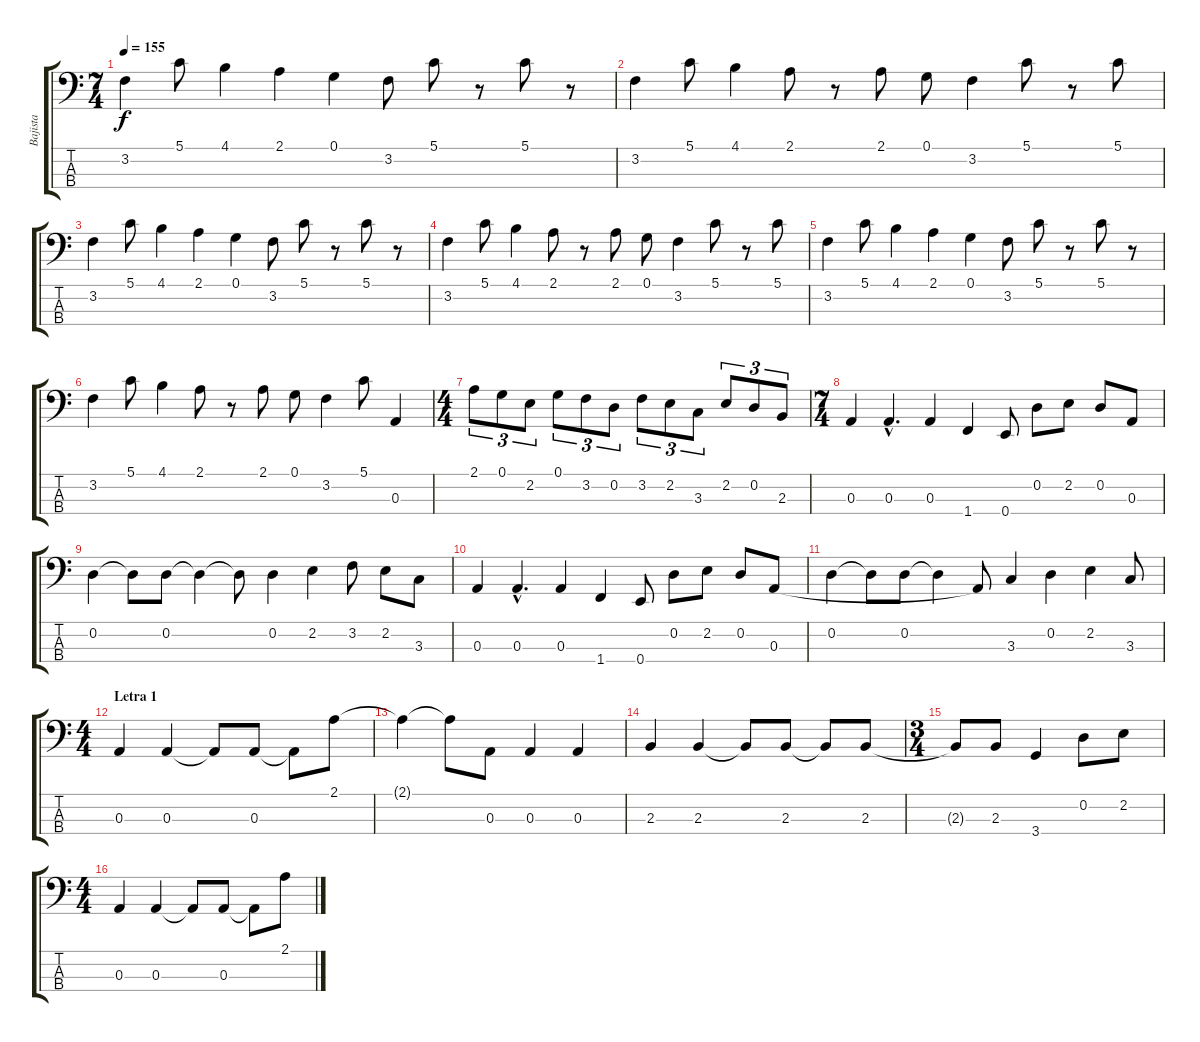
\track ("Bajista" "Bajista") {instrument electricbassfinger}
\staff {score tabs}
\tuning (G2 D2 A1 E1) {hide}
\ts (7 4)
\tempo 155
\clef f4
\ks c
3.2.4{dy f} 5.1.8 4.1.4 2.1.4 0.1.4 3.2.8 5.1.8 r.8 5.1.8 r.8 |
3.2.4 5.1.8 4.1.4 2.1.8 r.8 2.1.8 0.1.8 3.2.4 5.1.8 r.8 5.1.8 |
3.2.4 5.1.8 4.1.4 2.1.4 0.1.4 3.2.8 5.1.8 r.8 5.1.8 r.8 |
3.2.4 5.1.8 4.1.4 2.1.8 r.8 2.1.8 0.1.8 3.2.4 5.1.8 r.8 5.1.8 |
3.2.4 5.1.8 4.1.4 2.1.4 0.1.4 3.2.8 5.1.8 r.8 5.1.8 r.8 |
3.2.4 5.1.8 4.1.4 2.1.8 r.8 2.1.8 0.1.8 3.2.4 5.1.8 0.3.4 |
\ts (4 4)
2.1.8{tu (3 2)} 0.1.8{tu (3 2)} 2.2.8{tu (3 2)} 0.1.8{tu (3 2)} 3.2.8{tu (3 2)} 0.2.8{tu (3 2)} 3.2.8{tu (3 2)} 2.2.8{tu (3 2)} 3.3.8{tu (3 2)} 2.2.8{tu (3 2)} 0.2.8{tu (3 2)} 2.3.8{tu (3 2)} |
\ts (7 4)
0.3.4 0.3{hac}.4{d} 0.3.4 1.4.4 0.4.8 0.2.8 2.2.8 0.2.8 0.3.8 |
0.2.4 0.2{t}.8 0.2.8 0.2{t}.4 0.2{t}.8 0.2.4 2.2.4 3.2.8 2.2.8 3.3.8 |
0.3.4 0.3{hac}.4{d} 0.3.4 1.4.4 0.4.8 0.2.8 2.2.8 0.2.8 0.3.8 |
0.2.4 0.2{t}.8 0.2.8 0.2{t}.4 0.3{t}.8 3.3.4 0.2.4 2.2.4 3.3.8 |
\ts (4 4)
\section ("" "Letra 1")
0.3.4 0.3.4 0.3{t}.8 0.3.8 0.3{t}.8 2.1.8 |
2.1{t}.4 2.1{t}.8 0.3.8 0.3.4 0.3.4 |
2.3.4 2.3.4 2.3{t}.8 2.3.8 2.3{t}.8 2.3.8 |
\ts (3 4)
2.3{t}.8 2.3.8 3.4.4 0.2.8 2.2.8 |
\ts (4 4)
0.3.4 0.3.4 0.3{t}.8 0.3.8 0.3{t}.8 2.1.8
